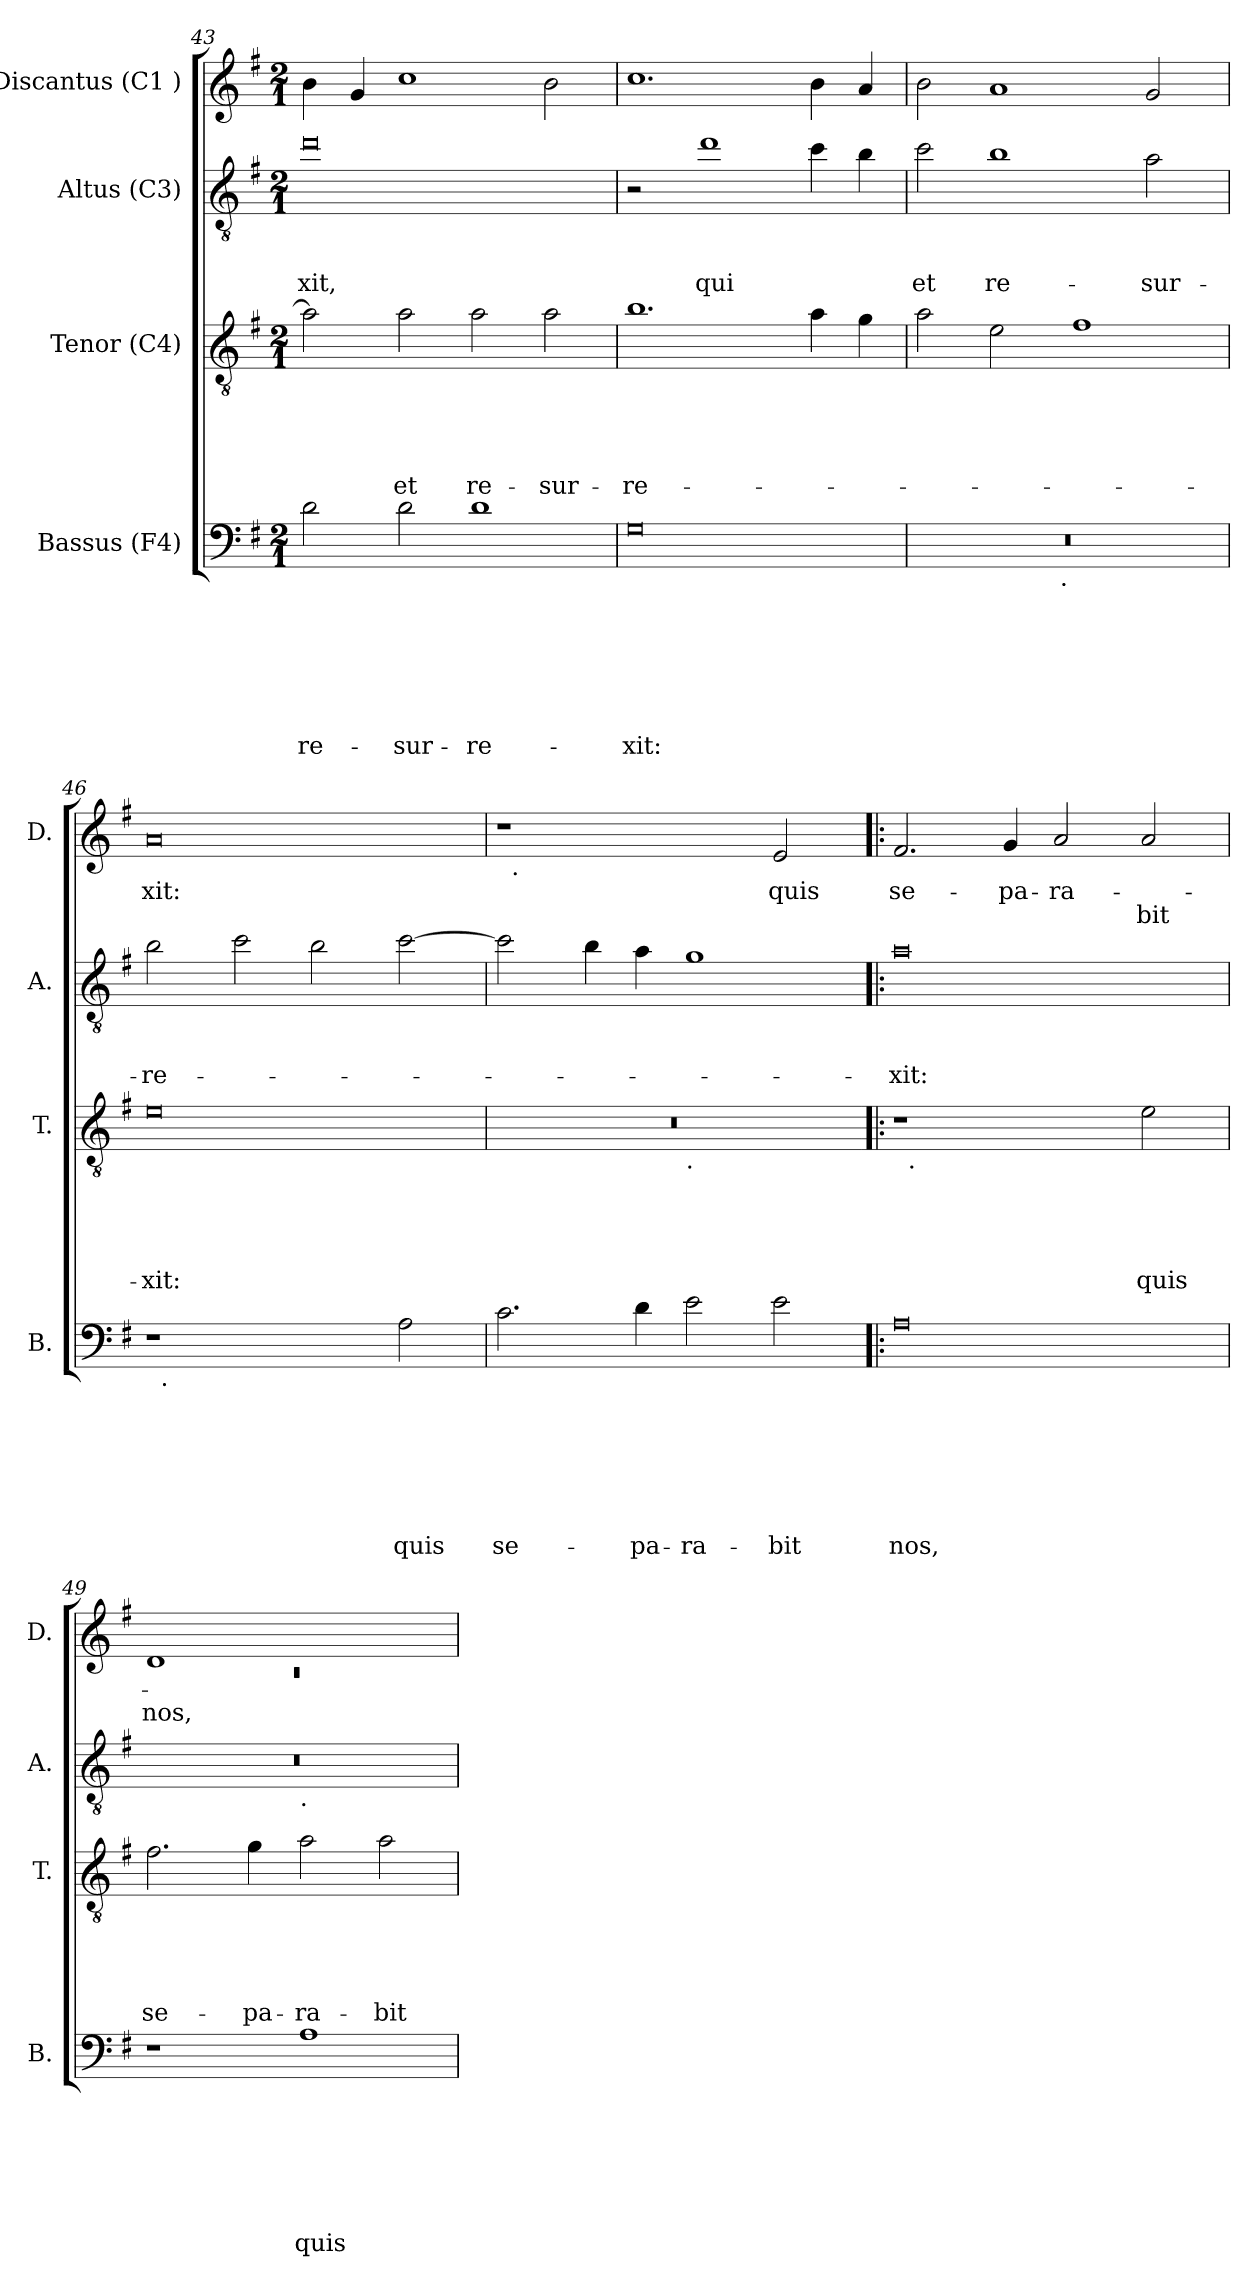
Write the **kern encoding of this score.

**kern	**text	**text	**text	**text	**text	**text	**text	**kern	**text	**text	**text	**text	**text	**kern	**text	**text	**text	**kern	**text	**text
*part4	*part4	*part4	*part4	*part4	*part4	*part4	*part4	*part3	*part3	*part3	*part3	*part3	*part3	*part2	*part2	*part2	*part2	*part1	*part1	*part1
*staff4	*staff4	*staff4	*staff4	*staff4	*staff4	*staff4	*staff4	*staff3	*staff3	*staff3	*staff3	*staff3	*staff3	*staff2	*staff2	*staff2	*staff2	*staff1	*staff1	*staff1
*I"Bassus (F4)	*	*	*	*	*	*	*	*I"Tenor (C4)	*	*	*	*	*	*I"Altus (C3)	*	*	*	*I"Discantus (C1 )	*	*
*I'B.	*	*	*	*	*	*	*	*I'T.	*	*	*	*	*	*I'A.	*	*	*	*I'D.	*	*
*clefF4	*	*	*	*	*	*	*	*clefGv2	*	*	*	*	*	*clefGv2	*	*	*	*clefG2	*	*
*k[f#]	*	*	*	*	*	*	*	*k[f#]	*	*	*	*	*	*k[f#]	*	*	*	*k[f#]	*	*
*G:	*	*	*	*	*	*	*	*G:	*	*	*	*	*	*G:	*	*	*	*G:	*	*
*M2/1	*	*	*	*	*	*	*	*M2/1	*	*	*	*	*	*M2/1	*	*	*	*M2/1	*	*
=43	=43	=43	=43	=43	=43	=43	=43	=43	=43	=43	=43	=43	=43	=43	=43	=43	=43	=43	=43	=43
!	!	!	!	!	!	!	!LO:LY:b	!	!	!	!	!	!	!	!	!	!LO:LY:b	!	!	!
2d\	.	.	.	.	.	.	re-	2a\]	.	.	.	.	.	0dd	.	.	-xit,	4b\	.	.
.	.	.	.	.	.	.	.	.	.	.	.	.	.	.	.	.	.	4g/	.	.
!	!	!	!	!	!	!	!LO:LY:b	!	!	!	!	!	!LO:LY:b	!	!	!	!	!	!	!
2d\	.	.	.	.	.	.	-sur-	2a\	.	.	.	.	et	.	.	.	.	1cc	.	.
!	!	!	!	!	!	!	!LO:LY:b	!	!	!	!	!	!LO:LY:b	!	!	!	!	!	!	!
1d	.	.	.	.	.	.	-re-	2a\	.	.	.	.	re-	.	.	.	.	.	.	.
!	!	!	!	!	!	!	!	!	!	!	!	!	!LO:LY:b	!	!	!	!	!	!	!
.	.	.	.	.	.	.	.	2a\	.	.	.	.	-sur-	.	.	.	.	2b\	.	.
=44	=44	=44	=44	=44	=44	=44	=44	=44	=44	=44	=44	=44	=44	=44	=44	=44	=44	=44	=44	=44
!	!	!	!	!	!	!	!LO:LY:b	!	!	!	!	!	!LO:LY:b	!	!	!	!	!	!	!
0G	.	.	.	.	.	.	-xit:	1.b	.	.	.	.	-re-	2r	.	.	.	1.cc	.	.
!	!	!	!	!	!	!	!	!	!	!	!	!	!	!	!	!	!LO:LY:b	!	!	!
.	.	.	.	.	.	.	.	.	.	.	.	.	.	1dd	.	.	qui	.	.	.
.	.	.	.	.	.	.	.	4a\	.	.	.	.	.	4cc\	.	.	.	4b\	.	.
.	.	.	.	.	.	.	.	4g\	.	.	.	.	.	4b\	.	.	.	4a/	.	.
=45	=45	=45	=45	=45	=45	=45	=45	=45	=45	=45	=45	=45	=45	=45	=45	=45	=45	=45	=45	=45
!	!	!	!	!	!	!	!	!	!	!	!	!	!	!	!	!	!LO:LY:b	!	!	!
*^	*	*	*	*	*	*	*	*	*	*	*	*	*	*	*	*	*	*	*	*
0r	2ryy	.	.	.	.	.	.	.	2a\	.	.	.	.	.	2cc\	.	.	et	2b\	.	.
!	!	!	!	!	!	!	!	!	!	!	!	!	!	!	!	!	!	!LO:LY:b	!	!	!
.	4...ryy	.	.	.	.	.	.	.	2e\	.	.	.	.	.	1b	.	.	re-	1a	.	.
!	!LO:TX:b:t=.	!	!	!	!	!	!	!	!	!	!	!	!	!	!	!	!	!	!	!	!
.	1ryy	.	.	.	.	.	.	.	.	.	.	.	.	.	.	.	.	.	.	.	.
.	.	.	.	.	.	.	.	.	1f#	.	.	.	.	.	.	.	.	.	.	.	.
!	!	!	!	!	!	!	!	!	!	!	!	!	!	!	!	!	!	!LO:LY:b	!	!	!
.	.	.	.	.	.	.	.	.	.	.	.	.	.	.	2a\	.	.	-sur-	2g/	.	.
.	32ryy	.	.	.	.	.	.	.	.	.	.	.	.	.	.	.	.	.	.	.	.
!!LO:LB:g=z
=46	=46	=46	=46	=46	=46	=46	=46	=46	=46	=46	=46	=46	=46	=46	=46	=46	=46	=46	=46	=46	=46
!	!	!	!	!	!	!	!	!	!	!	!	!	!	!LO:LY:b	!	!	!	!LO:LY:b	!	!LO:LY:b	!
1r	32ryy	.	.	.	.	.	.	.	0e	.	.	.	.	-xit:	2b\	.	.	-re-	0a	-xit:	.
!	!LO:TX:b:t=.	!	!	!	!	!	!	!	!	!	!	!	!	!	!	!	!	!	!	!	!
.	1ryy	.	.	.	.	.	.	.	.	.	.	.	.	.	.	.	.	.	.	.	.
.	.	.	.	.	.	.	.	.	.	.	.	.	.	.	2cc\	.	.	.	.	.	.
2ryy	.	.	.	.	.	.	.	.	.	.	.	.	.	.	2b\	.	.	.	.	.	.
.	2ryy	.	.	.	.	.	.	.	.	.	.	.	.	.	.	.	.	.	.	.	.
!	!	!	!	!	!	!	!	!LO:LY:b	!	!	!	!	!	!	!	!	!	!	!	!	!
2A\	.	.	.	.	.	.	.	quis	.	.	.	.	.	.	[>2cc\	.	.	.	.	.	.
.	4...ryy	.	.	.	.	.	.	.	.	.	.	.	.	.	.	.	.	.	.	.	.
=47	=47	=47	=47	=47	=47	=47	=47	=47	=47	=47	=47	=47	=47	=47	=47	=47	=47	=47	=47	=47	=47
!	!	!	!	!	!	!	!	!LO:LY:b	!	!	!	!	!	!	!	!	!	!	!	!	!
*v	*v	*	*	*	*	*	*	*	*^	*	*	*	*	*	*	*	*	*	*^	*	*
2.c\	.	.	.	.	.	.	se-	0r	1ryy	.	.	.	.	.	2cc\]	.	.	.	1r	32ryy	.	.
!	!	!	!	!	!	!	!	!	!	!	!	!	!	!	!	!	!	!	!	!LO:TX:b:t=.	!	!
.	.	.	.	.	.	.	.	.	.	.	.	.	.	.	.	.	.	.	.	1ryy	.	.
.	.	.	.	.	.	.	.	.	.	.	.	.	.	.	4b\	.	.	.	.	.	.	.
!	!	!	!	!	!	!	!LO:LY:b	!	!	!	!	!	!	!	!	!	!	!	!	!	!	!
4d\	.	.	.	.	.	.	-pa-	.	.	.	.	.	.	.	4a\	.	.	.	.	.	.	.
!	!	!	!	!	!	!	!	!	!LO:TX:b:t=.	!	!	!	!	!	!	!	!	!	!	!	!	!
!	!	!	!	!	!	!	!LO:LY:b	!	!	!	!	!	!	!	!	!	!	!	!	!	!	!
2e\	.	.	.	.	.	.	-ra-	.	1ryy	.	.	.	.	.	1g	.	.	.	2ryy	.	.	.
.	.	.	.	.	.	.	.	.	.	.	.	.	.	.	.	.	.	.	.	2ryy	.	.
!	!	!	!	!	!	!	!LO:LY:b	!	!	!	!	!	!	!	!	!	!	!	!	!	!LO:LY:b	!
2e\	.	.	.	.	.	.	-bit	.	.	.	.	.	.	.	.	.	.	.	2e/	.	quis	.
.	.	.	.	.	.	.	.	.	.	.	.	.	.	.	.	.	.	.	.	4...ryy	.	.
=48!|:	=48!|:	=48!|:	=48!|:	=48!|:	=48!|:	=48!|:	=48!|:	=48!|:	=48!|:	=48!|:	=48!|:	=48!|:	=48!|:	=48!|:	=48!|:	=48!|:	=48!|:	=48!|:	=48!|:	=48!|:	=48!|:	=48!|:
!	!	!	!	!	!	!	!LO:LY:b	!	!	!	!	!	!	!	!	!	!	!LO:LY:b	!	!	!LO:LY:b	!
*	*	*	*	*	*	*	*	*	*	*	*	*	*	*	*	*	*	*	*v	*v	*	*
0A	.	.	.	.	.	.	nos,	1r	32ryy	.	.	.	.	.	0a	.	.	-xit:	2.f#/	se-	.
!	!	!	!	!	!	!	!	!	!LO:TX:b:t=.	!	!	!	!	!	!	!	!	!	!	!	!
.	.	.	.	.	.	.	.	.	1ryy	.	.	.	.	.	.	.	.	.	.	.	.
!	!	!	!	!	!	!	!	!	!	!	!	!	!	!	!	!	!	!	!	!LO:LY:b	!
.	.	.	.	.	.	.	.	.	.	.	.	.	.	.	.	.	.	.	4g/	-pa-	.
!	!	!	!	!	!	!	!	!	!	!	!	!	!	!	!	!	!	!	!	!LO:LY:b	!
.	.	.	.	.	.	.	.	2ryy	.	.	.	.	.	.	.	.	.	.	2a/	-ra-	.
.	.	.	.	.	.	.	.	.	2ryy	.	.	.	.	.	.	.	.	.	.	.	.
!	!	!	!	!	!	!	!	!	!	!	!	!	!	!LO:LY:b	!	!	!	!	!	!	!LO:LY:b
.	.	.	.	.	.	.	.	2e\	.	.	.	.	.	quis	.	.	.	.	2a/	.	bit
.	.	.	.	.	.	.	.	.	4...ryy	.	.	.	.	.	.	.	.	.	.	.	.
=49	=49	=49	=49	=49	=49	=49	=49	=49	=49	=49	=49	=49	=49	=49	=49	=49	=49	=49	=49	=49	=49
*	*	*	*	*	*	*	*	*	*	*	*	*	*	*	*	*	*	*	*^	*	*
!	!	!	!	!	!	!	!	!	!	!	!	!	!	!LO:LY:b	!	!	!	!	!	!LO:N:vis=1	!	!LO:LY:b
*	*	*	*	*	*	*	*	*v	*v	*	*	*	*	*	*^	*	*	*	*	*	*	*
1r	.	.	.	.	.	.	.	2.f#\	.	.	.	.	se-	0r	1ryy	.	.	.	1d	0rc	.	nos,
!	!	!	!	!	!	!	!	!	!	!	!	!	!LO:LY:b	!	!	!	!	!	!	!	!	!
.	.	.	.	.	.	.	.	4g\	.	.	.	.	-pa-	.	.	.	.	.	.	.	.	.
!	!	!	!	!	!	!	!	!	!	!	!	!	!	!	!LO:TX:b:t=.	!	!	!	!	!	!	!
!	!	!	!	!	!	!	!LO:LY:b	!	!	!	!	!	!LO:LY:b	!	!	!	!	!	!	!	!	!
1A	.	.	.	.	.	.	quis	2a\	.	.	.	.	-ra-	.	1ryy	.	.	.	1ryy	.	.	.
!	!	!	!	!	!	!	!	!	!	!	!	!	!LO:LY:b	!	!	!	!	!	!	!	!	!
.	.	.	.	.	.	.	.	2a\	.	.	.	.	-bit	.	.	.	.	.	.	.	.	.
*	*	*	*	*	*	*	*	*	*	*	*	*	*	*v	*v	*	*	*	*	*	*	*
*	*	*	*	*	*	*	*	*	*	*	*	*	*	*	*	*	*	*v	*v	*	*
=	=	=	=	=	=	=	=	=	=	=	=	=	=	=	=	=	=	=	=	=
*-	*-	*-	*-	*-	*-	*-	*-	*-	*-	*-	*-	*-	*-	*-	*-	*-	*-	*-	*-	*-
